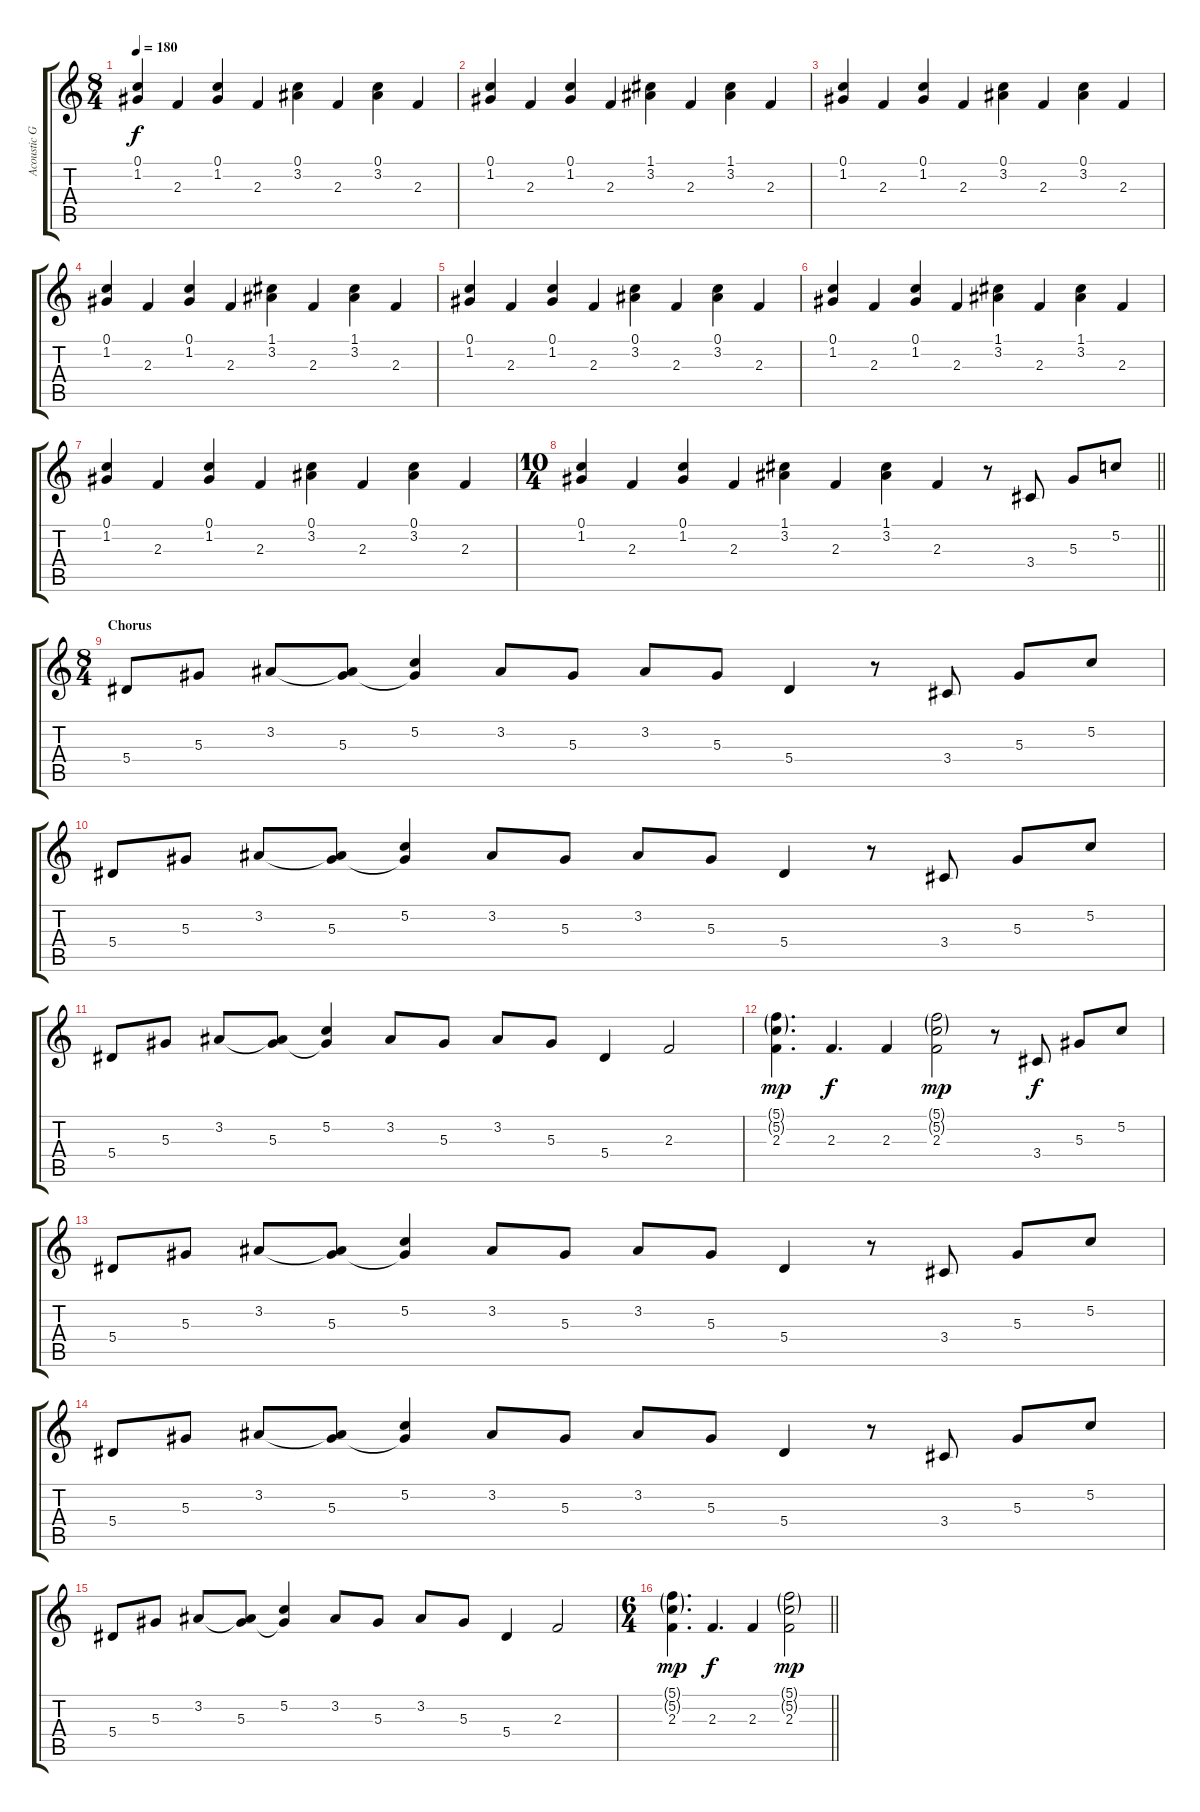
\track ("Acoustic Guitar 4" "Acoustic G") {instrument acousticguitarnylon}
\staff {score tabs}
\tuning (C4 G3 Eb3 Bb2 F2 C2) {hide}
\ts (8 4)
\tempo 180
\clef g2
\ks c
(0.1 1.2).4{dy f volume 12} 2.3.4 (0.1 1.2).4 2.3.4 (0.1 3.2).4 2.3.4 (0.1 3.2).4 2.3.4 |
(0.1 1.2).4 2.3.4 (0.1 1.2).4 2.3.4 (1.1 3.2).4 2.3.4 (1.1 3.2).4 2.3.4 |
(0.1 1.2).4 2.3.4 (0.1 1.2).4 2.3.4 (0.1 3.2).4 2.3.4 (0.1 3.2).4 2.3.4 |
(0.1 1.2).4 2.3.4 (0.1 1.2).4 2.3.4 (1.1 3.2).4 2.3.4 (1.1 3.2).4 2.3.4 |
(0.1 1.2).4{volume 12} 2.3.4 (0.1 1.2).4 2.3.4 (0.1 3.2).4 2.3.4 (0.1 3.2).4 2.3.4 |
(0.1 1.2).4 2.3.4 (0.1 1.2).4 2.3.4 (1.1 3.2).4 2.3.4 (1.1 3.2).4 2.3.4 |
(0.1 1.2).4 2.3.4 (0.1 1.2).4 2.3.4 (0.1 3.2).4 2.3.4 (0.1 3.2).4 2.3.4 |
\ts (10 4)
\barLineRight lightlight
(0.1 1.2).4 2.3.4 (0.1 1.2).4 2.3.4 (1.1 3.2).4 2.3.4 (1.1 3.2).4 2.3.4 r.8{volume 9 instrument electricguitarjazz} 3.4.8 5.3.8 5.2.8 |
\ts (8 4)
\section ("" "Chorus")
5.4.8 5.3.8 3.2.8 (3.2{t} 5.3).8 (5.2 5.3{t}).4 3.2.8 5.3.8 3.2.8 5.3.8 5.4.4 r.8 3.4.8 5.3.8 5.2.8 |
5.4.8 5.3.8 3.2.8 (3.2{t} 5.3).8 (5.2 5.3{t}).4 3.2.8 5.3.8 3.2.8 5.3.8 5.4.4 r.8 3.4.8 5.3.8 5.2.8 |
5.4.8 5.3.8 3.2.8 (3.2{t} 5.3).8 (5.2 5.3{t}).4 3.2.8 5.3.8 3.2.8 5.3.8 5.4.4 2.3.2 |
(5.1{g} 5.2{g} 2.3).4{d dy mp} 2.3.4{d dy f} 2.3.4 (5.1{g} 5.2{g} 2.3).2{dy mp} r.8 3.4.8{dy f} 5.3.8 5.2.8 |
5.4.8 5.3.8 3.2.8 (3.2{t} 5.3).8 (5.2 5.3{t}).4 3.2.8 5.3.8 3.2.8 5.3.8 5.4.4 r.8 3.4.8 5.3.8 5.2.8 |
5.4.8 5.3.8 3.2.8 (3.2{t} 5.3).8 (5.2 5.3{t}).4 3.2.8 5.3.8 3.2.8 5.3.8 5.4.4 r.8 3.4.8 5.3.8 5.2.8 |
5.4.8 5.3.8 3.2.8 (3.2{t} 5.3).8 (5.2 5.3{t}).4 3.2.8 5.3.8 3.2.8 5.3.8 5.4.4 2.3.2 |
\ts (6 4)
\barLineRight lightlight
(5.1{g} 5.2{g} 2.3).4{d dy mp} 2.3.4{d dy f} 2.3.4 (5.1{g} 5.2{g} 2.3).2{dy mp}
